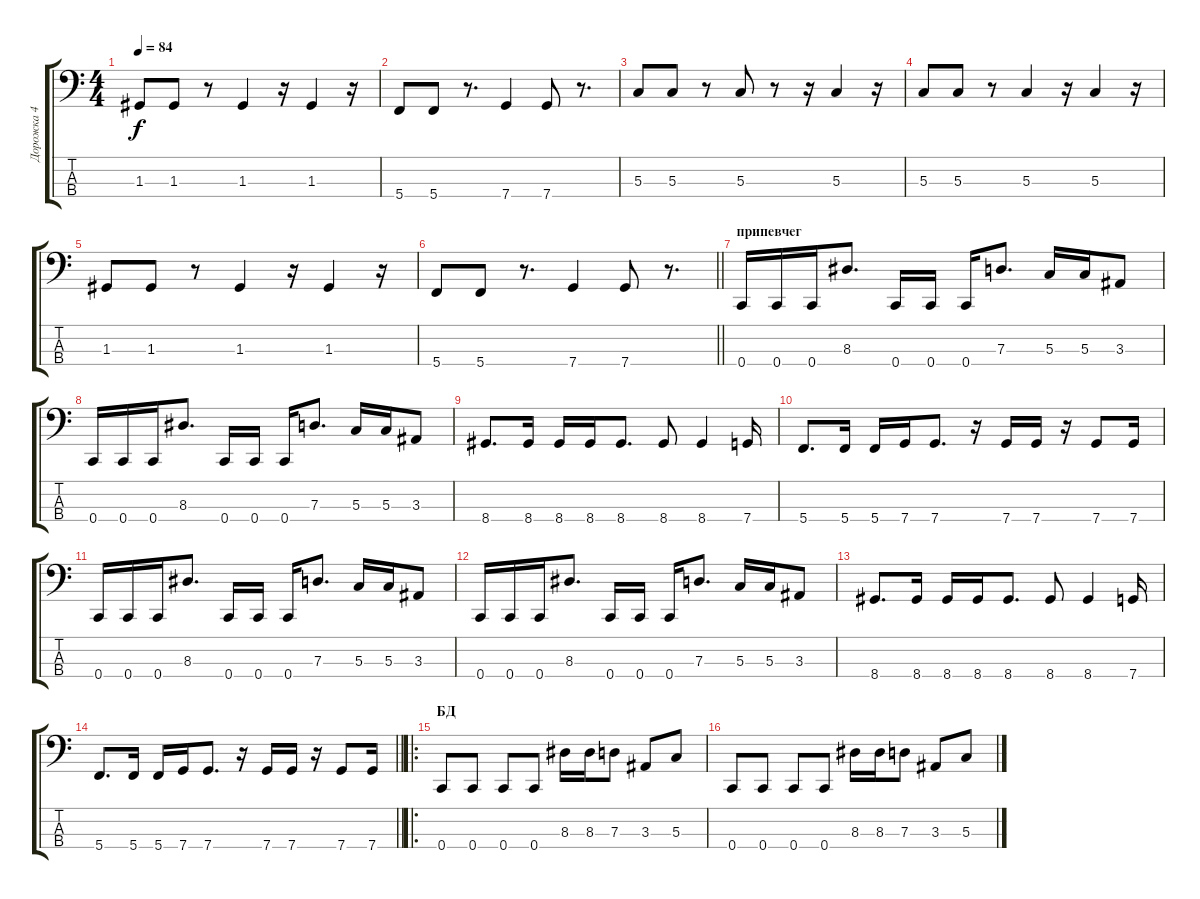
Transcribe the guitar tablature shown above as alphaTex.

\track ("Дорожка 4" "Дорожка 4") {instrument electricbassfinger}
\staff {score tabs}
\tuning (F2 C2 G1 C1) {hide}
\ts (4 4)
\tempo 84
\clef f4
\ks c
1.3.8{dy f} 1.3.8 r.8 1.3.4 r.16 1.3.4 r.16 |
5.4.8 5.4.8 r.8{d} 7.4.4 7.4.8 r.8{d} |
5.3.8 5.3.8 r.8 5.3.8 r.8 r.16 5.3.4 r.16 |
5.3.8 5.3.8 r.8 5.3.4 r.16 5.3.4 r.16 |
1.3.8 1.3.8 r.8 1.3.4 r.16 1.3.4 r.16 |
\barLineRight lightlight
5.4.8 5.4.8 r.8{d} 7.4.4 7.4.8 r.8{d} |
\section ("" "припевчег")
0.4.16 0.4.16 0.4.16 8.3.8{d} 0.4.16 0.4.16 0.4.16 7.3.8{d} 5.3.16 5.3.16 3.3.8 |
0.4.16 0.4.16 0.4.16 8.3.8{d} 0.4.16 0.4.16 0.4.16 7.3.8{d} 5.3.16 5.3.16 3.3.8 |
8.4.8{d} 8.4.16 8.4.16 8.4.16 8.4.8{d} 8.4.8 8.4.4 7.4.16 |
5.4.8{d} 5.4.16 5.4.16 7.4.16 7.4.8{d} r.16 7.4.16 7.4.16 r.16 7.4.8 7.4.16 |
0.4.16 0.4.16 0.4.16 8.3.8{d} 0.4.16 0.4.16 0.4.16 7.3.8{d} 5.3.16 5.3.16 3.3.8 |
0.4.16 0.4.16 0.4.16 8.3.8{d} 0.4.16 0.4.16 0.4.16 7.3.8{d} 5.3.16 5.3.16 3.3.8 |
8.4.8{d} 8.4.16 8.4.16 8.4.16 8.4.8{d} 8.4.8 8.4.4 7.4.16 |
\barLineRight lightlight
5.4.8{d} 5.4.16 5.4.16 7.4.16 7.4.8{d} r.16 7.4.16 7.4.16 r.16 7.4.8 7.4.16 |
\ro
\section ("" "БД")
0.4.8 0.4.8 0.4.8 0.4.8 8.3.16 8.3.16 7.3.8 3.3.8 5.3.8 |
0.4.8 0.4.8 0.4.8 0.4.8 8.3.16 8.3.16 7.3.8 3.3.8 5.3.8
